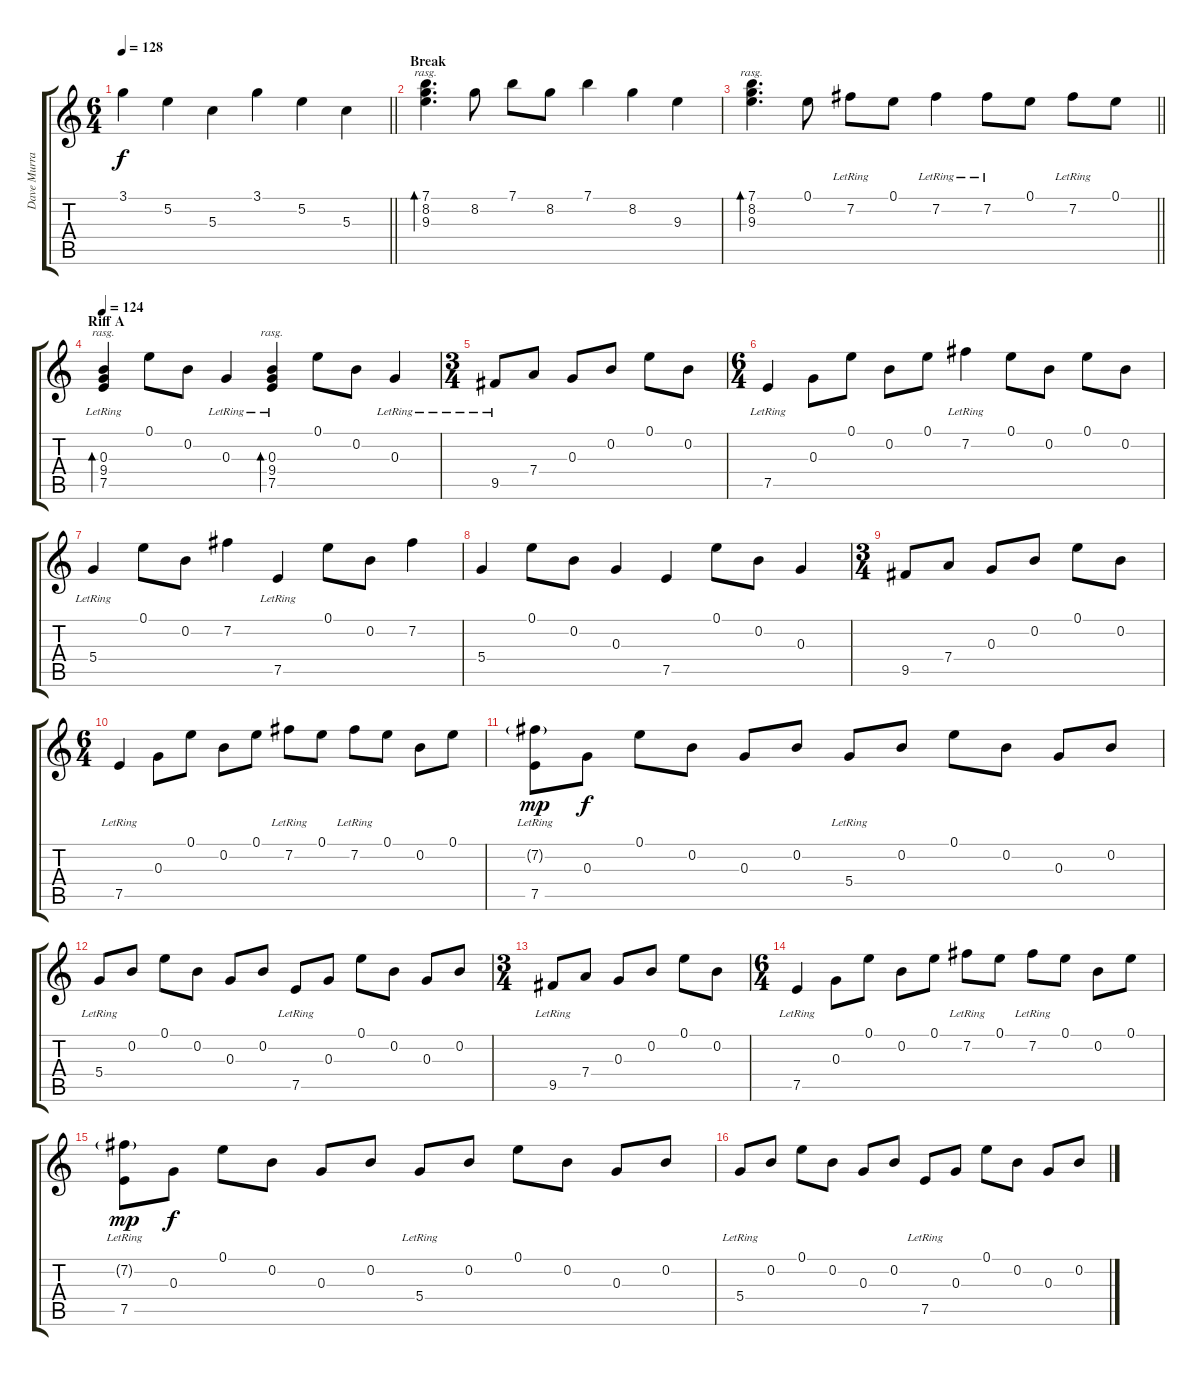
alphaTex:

\track ("Dave Murray" "Dave Murra") {instrument acousticguitarsteel}
\staff {score tabs}
\tuning (E4 B3 G3 D3 A2 E2) {hide}
\ts (6 4)
\tempo 128
\clef g2
\barLineRight lightlight
\ks c
3.1.4{dy f} 5.2.4 5.3.4 3.1.4 5.2.4 5.3.4 |
\section ("" "Break")
(7.1 8.2 9.3).4{d bd 120 rasg ii} 8.2.8 7.1.8 8.2.8 7.1.4 8.2.4 9.3.4 |
\barLineRight lightlight
(7.1 8.2 9.3).4{d bd 240 rasg ii} 0.1.8 7.2{lr}.8 0.1.8 7.2{lr}.4 7.2{lr}.8 0.1.8 7.2{lr}.8 0.1.8 |
\section ("" "Riff A")
\tempo 124
(0.3{lr} 9.4{lr} 7.5{lr}).4{bd 120 rasg ii} 0.1.8 0.2.8 0.3{lr}.4 (0.3{lr} 9.4{lr} 7.5{lr}).4{bd 120 rasg ii} 0.1.8 0.2.8 0.3{lr}.4 |
\ts (3 4)
9.5{lr}.8 7.4.8 0.3.8 0.2.8 0.1.8 0.2.8 |
\ts (6 4)
7.5{lr}.4 0.3.8 0.1.8 0.2.8 0.1.8 7.2{lr}.4 0.1.8 0.2.8 0.1.8 0.2.8 |
5.4{lr}.4 0.1.8 0.2.8 7.2.4 7.5{lr}.4 0.1.8 0.2.8 7.2.4 |
5.4.4 0.1.8 0.2.8 0.3.4 7.5.4 0.1.8 0.2.8 0.3.4 |
\ts (3 4)
9.5.8 7.4.8 0.3.8 0.2.8 0.1.8 0.2.8 |
\ts (6 4)
7.5{lr}.4 0.3.8 0.1.8 0.2.8 0.1.8 7.2{lr}.8 0.1.8 7.2{lr}.8 0.1.8 0.2.8 0.1.8 |
(7.2{g lr} 7.5{lr}).8{dy mp} 0.3.8{dy f} 0.1.8 0.2.8 0.3.8 0.2.8 5.4{lr}.8 0.2.8 0.1.8 0.2.8 0.3.8 0.2.8 |
5.4{lr}.8 0.2.8 0.1.8 0.2.8 0.3.8 0.2.8 7.5{lr}.8 0.3.8 0.1.8 0.2.8 0.3.8 0.2.8 |
\ts (3 4)
9.5{lr}.8 7.4.8 0.3.8 0.2.8 0.1.8 0.2.8 |
\ts (6 4)
7.5{lr}.4 0.3.8 0.1.8 0.2.8 0.1.8 7.2{lr}.8 0.1.8 7.2{lr}.8 0.1.8 0.2.8 0.1.8 |
(7.2{g lr} 7.5{lr}).8{dy mp} 0.3.8{dy f} 0.1.8 0.2.8 0.3.8 0.2.8 5.4{lr}.8 0.2.8 0.1.8 0.2.8 0.3.8 0.2.8 |
5.4{lr}.8 0.2.8 0.1.8 0.2.8 0.3.8 0.2.8 7.5{lr}.8 0.3.8 0.1.8 0.2.8 0.3.8 0.2.8
